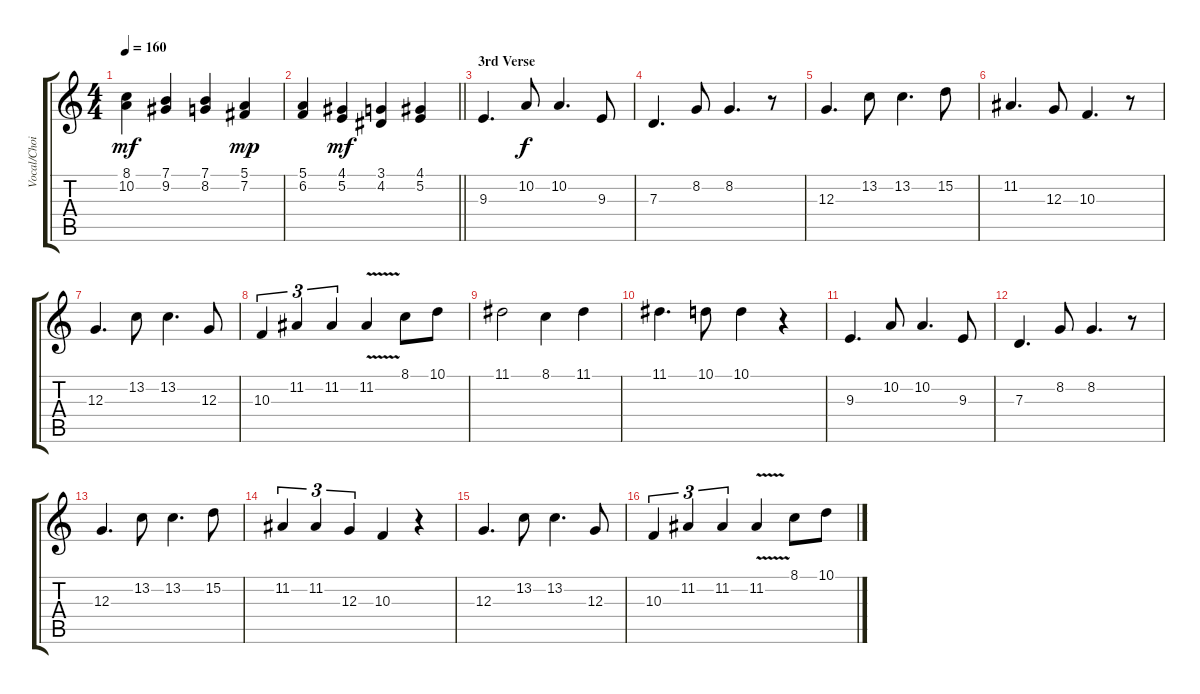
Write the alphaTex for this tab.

\track ("Vocal/Choir" "Vocal/Choi") {instrument choiraahs}
\staff {score tabs}
\tuning (E4 B3 G3 D3 A2 E2) {hide}
\ts (4 4)
\tempo 160
\clef g2
\ks c
(8.1 10.2).4{dy mf volume 11 instrument choiraahs} (7.1 9.2).4 (7.1 8.2).4 (5.1 7.2).4{dy mp} |
\barLineRight lightlight
(5.1 6.2).4 (4.1 5.2).4{dy mf} (3.1 4.2).4 (4.1 5.2).4 |
\section ("" "3rd Verse")
9.3.4{d volume 12 instrument piccolo} 10.2.8{dy f} 10.2.4{d} 9.3.8 |
7.3.4{d} 8.2.8 8.2.4{d} r.8 |
12.3.4{d} 13.2.8 13.2.4{d} 15.2.8 |
11.2.4{d} 12.3.8 10.3.4{d} r.8 |
12.3.4{d} 13.2.8 13.2.4{d} 12.3.8 |
10.3.4{tu (3 2)} 11.2.4{tu (3 2)} 11.2.4{tu (3 2)} 11.2{v}.4 8.1.8 10.1.8 |
11.1.2 8.1.4 11.1.4 |
11.1.4{d} 10.1.8 10.1.4 r.4 |
9.3.4{d} 10.2.8 10.2.4{d} 9.3.8 |
7.3.4{d} 8.2.8 8.2.4{d} r.8 |
12.3.4{d} 13.2.8 13.2.4{d} 15.2.8 |
11.2.4{tu (3 2)} 11.2.4{tu (3 2)} 12.3.4{tu (3 2)} 10.3.4 r.4 |
12.3.4{d} 13.2.8 13.2.4{d} 12.3.8 |
10.3.4{tu (3 2)} 11.2.4{tu (3 2)} 11.2.4{tu (3 2)} 11.2{v}.4 8.1.8 10.1.8
